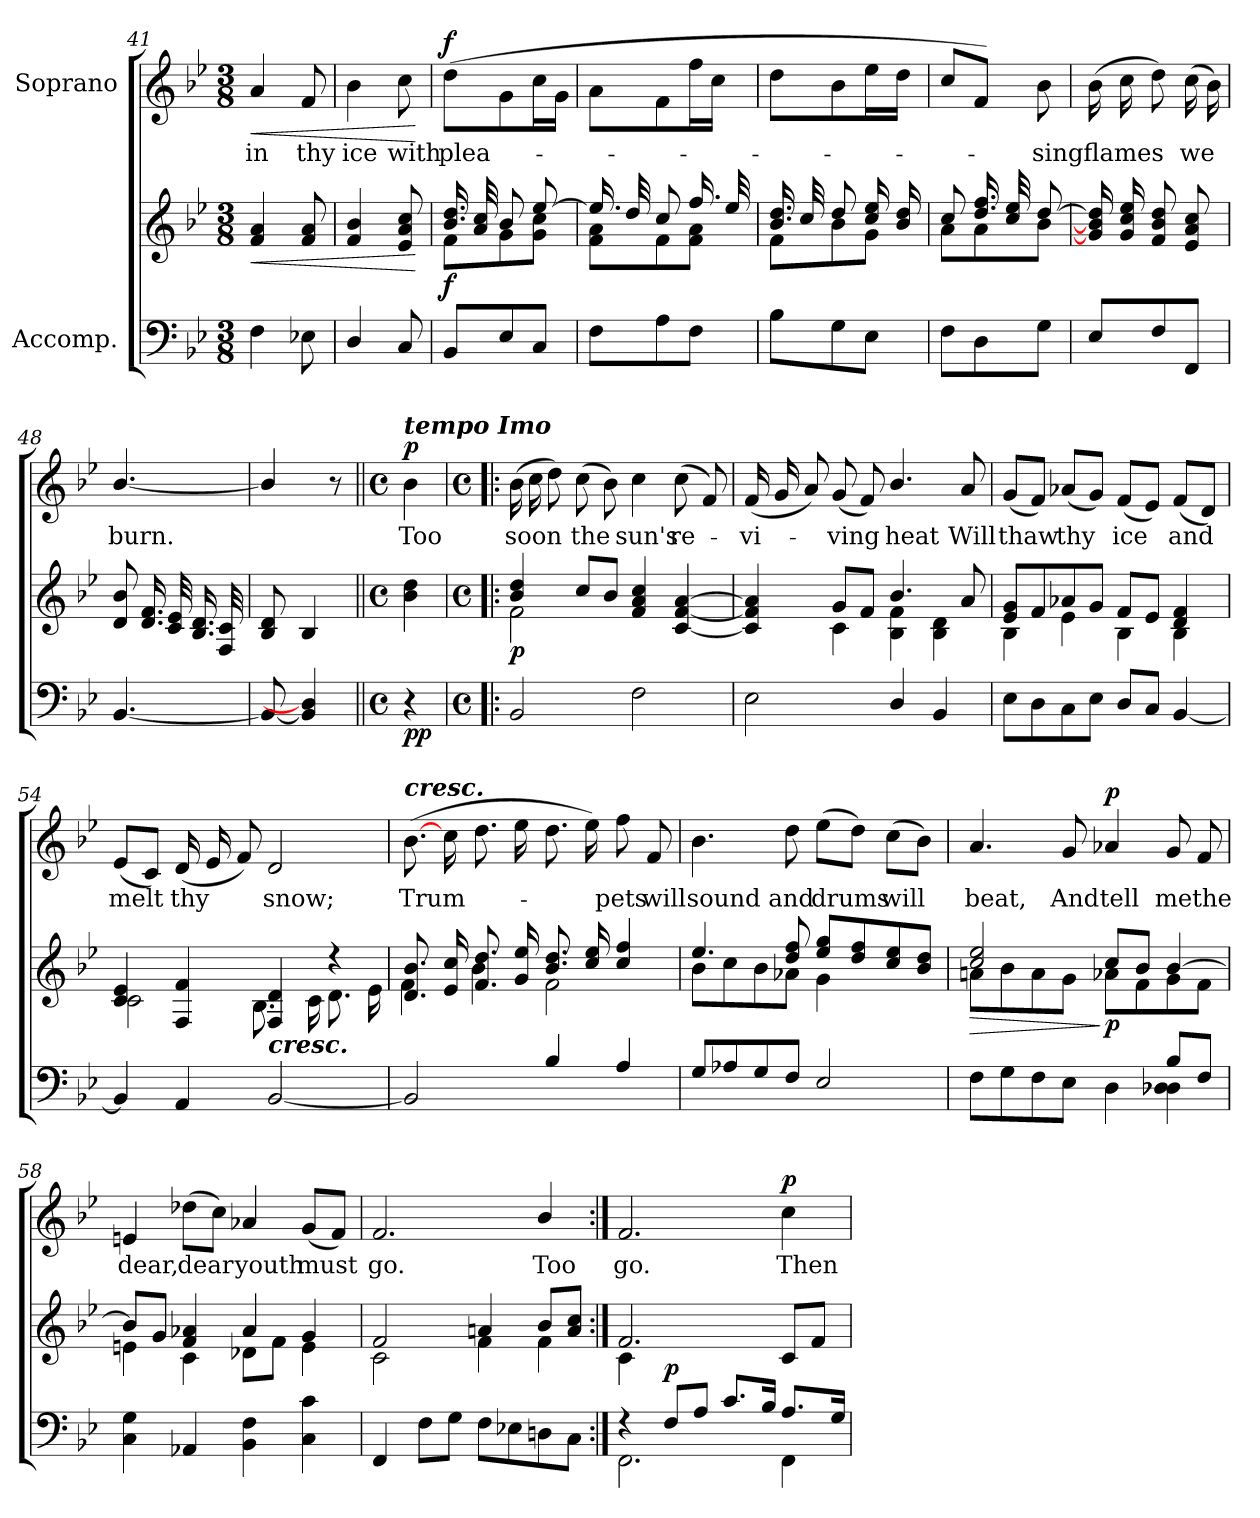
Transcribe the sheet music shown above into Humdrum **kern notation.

**kern	**kern	**dynam	**kern	**text	**dynam
*part2	*part2	*part2	*part1	*part1	*part1
*staff3	*staff2	*staff2/3	*staff1	*staff1	*staff1
*I"Accomp.	*	*	*I"Soprano	*	*
*clefF4	*clefG2	*	*clefG2	*	*
*k[b-e-]	*k[b-e-]	*	*k[b-e-]	*	*
*B-:	*B-:	*	*B-:	*	*
*M3/8	*M3/8	*	*M3/8	*	*
=41	=41	=41	=41	=41	=41
!	!	!LO:HP:b	!	!LO:LY:b	!LO:HP:b
*	*^	*	*	*	*
4F	4f/ 4a/	4ryy	<	4a	in	<
!	!	!	!	!	!LO:LY:b	!
8E-X	8f/ 8a/	8ryy	.	8f	thy	.
=42	=42	=42	=42	=42	=42	=42
!	!	!	!	!	!LO:LY:b	!
4D/	4f/ 4b-/	4ryy	.	4b-	ice	.
!	!	!	!	!	!LO:LY:b	!
8C	8e-/ 8a/ 8cc/	8ryy	.	8cc	with	.
*	*v	*v	*	*	*	*
.	.	[	.	.	[
!!LO:LB:g=z
=43	=43	=43	=43	=43	=43
*	*^	*	*	*	*
!	!	!	!LO:DY:b	!	!LO:LY:b	!LO:DY:b
8BB-L	16.b-/ 16.dd/LL	8f\L	f	(<8ddL	plea-	f
.	32a/ 32cc/L	.	.	.	.	.
8E-	8b-/	8g\	.	8g	.	.
8CJ	[8ee-/J	8g\ 8cc\J	.	16ccL	.	.
.	.	.	.	16gJJ	.	.
=44	=44	=44	=44	=44	=44	=44
8FL	16.ee-/LL]	8f\ 8a\L	.	8aL	.	.
.	32dd/L	.	.	.	.	.
8A	8cc/	8f\	.	8f	.	.
8FJ	16.ff/L	8f\ 8a\J	.	16ffL	.	.
.	.	.	.	16ccJJ	.	.
.	32ee-/JJ	.	.	.	.	.
=45	=45	=45	=45	=45	=45	=45
8B-L	16.b-/ 16.dd/LL	8f\L	.	8ddL	.	.
.	32cc/L	.	.	.	.	.
8G	8dd/	8b-\	.	8b-	.	.
8E-J	16cc/ 16ee-/L	8g\J	.	16ee-L	.	.
.	16b-/ 16dd/JJ	.	.	16ddJJ	.	.
=46	=46	=46	=46	=46	=46	=46
8FL	8cc/L	8a\L	.	8ccL	.	.
8D	16.dd/ 16.ff/L	8a\	.	8fJ)	.	.
.	32cc/ 32ee-/L	.	.	.	.	.
!	!	!	!	!	!LO:LY:b	!
8GJ	[8dd/J	8b-\J	.	8b-	sing	.
=47	=47	=47	=47	=47	=47	=47
!	!	!LO:N:vis=1	!	!	!LO:LY:b	!
8E-L	16g/] 16b-/] 16dd/]LL	4.ryy	.	(>16b-LL	flames	.
.	16g/ 16cc/ 16ee-/	.	.	16cc	.	.
8F	8f/ 8b-/ 8dd/	.	.	8ddJ)	.	.
!	!	!	!	!	!LO:LY:b	!
8FFJ	8e-/ 8a/ 8cc/J	.	.	(>16ccLL	we	.
.	.	.	.	16b-JJ)	.	.
=48	=48	=48	=48	=48	=48	=48
!	!	!LO:N:vis=1	!	!	!LO:LY:b	!
[4.BB-	8d/ 8b-/L	4.ryy	.	[4.b-/	burn.	.
.	16.d/ 16.f/L	.	.	.	.	.
.	32c/ 32e-/L	.	.	.	.	.
.	16.B-/ 16.d/	.	.	.	.	.
.	32F/ 32c/JJ	.	.	.	.	.
=49	=49	=49	=49	=49	=49	=49
8BB-/_	8B-/ 8d/	8ryy	.	4b-/]	.	.
4BB-] 4D]	4B-/	4ryy	.	.	.	.
.	.	.	.	8r	.	.
=50||	=50||	=50||	=50||	=50||	=50||	=50||
*M4/4	*M4/4	*	*	*M4/4	*	*
*met(c)	*met(c)	*	*	*met(c)	*	*
!	!	!	!	!LO:TX:a:Bi:t=tempo Imo	!	!
!	!	!	!LO:DY:b=2	!	!LO:LY:b	!
!	!	!	!LO:DY:n=1:b	!	!	!LO:DY:b
4r	4b-\ 4dd\	4ryy	p p	4b-	Too	p
!!LO:LB:g=z
=51!|:	=51!|:	=51!|:	=51!|:	=51!|:	=51!|:	=51!|:
*M4/4	*M4/4	*	*	*M4/4	*	*
*met(c)	*met(c)	*	*	*met(c)	*	*
!	!	!	!LO:DY:b	!	!LO:LY:b	!
2BB-	4b-/ 4dd/	2f\	p	(>16b-LL	soon	.
.	.	.	.	16cc	.	.
.	.	.	.	8ddJ)	.	.
!	!	!	!	!	!LO:LY:b	!
.	8cc/L	.	.	(>8ccL	the	.
.	8b-/J	.	.	8b-J)	.	.
!	!	!	!	!	!LO:LY:b	!
2F	4f/ 4a/ 4cc/	2ryy	.	4cc	sun's	.
!	!	!	!	!	!LO:LY:b	!
.	[4c/ [4f/ [4a/	.	.	(8ccL	re-	.
.	.	.	.	8fJ)	.	.
=52	=52	=52	=52	=52	=52	=52
!	!	!	!	!	!LO:LY:b	!
2E-	4c/] 4f/] 4a/]	4ryy	.	(<16fLL	vi-	.
.	.	.	.	16g	.	.
.	.	.	.	8aJ)	.	.
!	!	!	!	!	!LO:LY:b	!
.	8g/L	4c\	.	(<8gL	ving	.
.	8f/J	.	.	8fJ)	.	.
!	!	!	!	!	!LO:LY:b	!
4D/	4.b-/	4B-\ 4f\	.	4.b-/	heat	.
4BB-	.	4B-\ 4d\	.	.	.	.
!	!	!	!	!	!LO:LY:b	!
.	8a/	.	.	8a	Will	.
=53	=53	=53	=53	=53	=53	=53
!	!	!	!	!	!LO:LY:b	!
8E-L	8e-/ 8g/L	4B-\	.	(<8gL	thaw	.
8D	8f/	.	.	8fJ)	.	.
!	!	!	!	!	!LO:LY:b	!
8C	8a-X/	4e-\	.	(<8a-XL	thy	.
8E-J	8g/J	.	.	8gJ)	.	.
!	!	!	!	!	!LO:LY:b	!
8DL	8f/L	4B-\	.	(<8fL	ice	.
8CJ	8e-/J	.	.	8e-J)	.	.
!	!	!	!	!	!LO:LY:b	!
[4BB-	4d/ 4f/	4B-\	.	(<8fL	and	.
.	.	.	.	8dJ)	.	.
=54	=54	=54	=54	=54	=54	=54
!	!	!	!	!	!LO:LY:b	!
4BB-]	4c/ 4e-/	2c\	.	(<8e-L	melt	.
.	.	.	.	8cJ)	.	.
!	!	!	!	!	!LO:LY:b	!
4AA	4F/ 4f/	.	.	(<16dLL	thy	.
.	.	.	.	16e-	.	.
.	.	.	.	8fJ)	.	.
!	!LO:TX:b:Bi:t=cresc.	!	!	!	!	!
!	!	!	!	!	!LO:LY:b	!
[2BB-	4F/ 4d/	8.B-\L	.	2d	snow;	.
.	.	16c\L	.	.	.	.
.	4r	8.d\	.	.	.	.
.	.	16e-\J	.	.	.	.
!!LO:LB:g=z
=55	=55	=55	=55	=55	=55	=55
*^	*	*	*	*	*	*
!	!	!	!	!	!LO:TX:a:Bi:t=cresc.	!	!
!	!	!	!	!	!	!LO:LY:b	!
2BB-]	1ryy	8.d/ 8.b-/L	4f\	.	(>[8.b-L	Trum-	.
.	.	16e-/ 16cc/L	.	.	16ccL	.	.
.	.	8.f/ 8.dd/	4b-\	.	8.dd	.	.
.	.	16g/ 16ee-/J	.	.	16ee-J	.	.
4B-	.	8.b-/ 8.dd/L	2f\	.	8.ddL	.	.
.	.	16cc/ 16ee-/J	.	.	16ee-J)	.	.
!	!	!	!	!	!	!LO:LY:b	!
4A	.	4cc/ 4ff/	.	.	8ff	pets	.
!	!	!	!	!	!	!LO:LY:b	!
.	.	.	.	.	8f	will	.
=56	=56	=56	=56	=56	=56	=56	=56
!	!	!	!	!	!	!LO:LY:b	!
8GL	1ryy	4.ee-/	8b-\L	.	4.b-	sound	.
8A-X	.	.	8cc\	.	.	.	.
8G	.	.	8b-\	.	.	.	.
!	!	!	!	!	!	!LO:LY:b	!
8FJ	.	8dd/ 8ff/	8a-X\J	.	8dd	and	.
!	!	!	!	!	!	!LO:LY:b	!
2E-	.	8ee-/ 8gg/L	4g\	.	(>8ee-L	drums	.
.	.	8dd/ 8ff/	.	.	8ddJ)	.	.
!	!	!	!	!	!	!LO:LY:b	!
.	.	8cc/ 8ee-/	4ryy	.	(>8ccL	will	.
.	.	8b-/ 8dd/J	.	.	8b-J)	.	.
=57	=57	=57	=57	=57	=57	=57	=57
!	!	!	!	!LO:HP:b	!	!LO:LY:b	!
8F\L	2ryy	2cc/ 2ee-/	8an\L	>	4.a	beat,	.
8G\	.	.	8b-\	.	.	.	.
8F\	.	.	8a\	.	.	.	.
!	!	!	!	!	!	!LO:LY:b	!
8E-\J	.	.	8g\J	.	8g	And	.
!	!	!	!	!LO:DY:n=1:b	!	!LO:LY:b	!LO:DY:b
4D\	4ryy	8cc/L	8a-X\L	] p	4a-X	tell	p
.	.	8b-/J	8f\	.	.	.	.
!	!	!	!	!	!	!LO:LY:b	!
8B-/L	4D-X\ 4D-\	[4b-/	8g\	.	8g	me	.
!	!	!	!	!	!	!LO:LY:b	!
8F/J	.	.	8f\J	.	8f	the	.
=58	=58	=58	=58	=58	=58	=58	=58
!	!	!	!	!	!	!LO:LY:b	!
4C 4G	4ryy	8b-/L]	4en\	.	4en	dear,	.
.	.	8g/J	.	.	.	.	.
!	!	!	!	!	!	!LO:LY:b	!
4AA-X/	4ryy	4f/ 4a-X/	4c\	.	(>8dd-XL	dear	.
.	.	.	.	.	8ccJ)	.	.
!	!	!	!	!	!	!LO:LY:b	!
4BB- 4F	2ryy	4a-/	8d-X\L	.	4a-X	youth	.
.	.	.	8f\J	.	.	.	.
!	!	!	!	!	!	!LO:LY:b	!
4C 4c	.	4g/	4e\	.	(<8gL	must	.
.	.	.	.	.	8fJ)	.	.
!!LO:LB:g=z
=59	=59	=59	=59	=59	=59	=59	=59
*	*	*	*^	*	*	*	*
!	!	!	!	!	!	!	!LO:LY:b	!
4FF	2ryy	2f/	2c\	1ryy	.	2.f	go.	.
8F\L	.	.	.	.	.	.	.	.
8G\J	.	.	.	.	.	.	.	.
8F\L	2ryy	4an/	4f\	.	.	.	.	.
8E-X\	.	.	.	.	.	.	.	.
!	!	!	!	!	!	!	!LO:LY:b	!
8Dn\	.	8b-/L	4f\	.	.	4b-/	Too	.
8C\J	.	8a/ 8cc/J	.	.	.	.	.	.
=60:|!	=60:|!	=60:|!	=60:|!	=60:|!	=60:|!	=60:|!	=60:|!	=60:|!
!	!	!	!	!	!	!	!LO:LY:b	!
4r	2.FF\	2.f/	4c\	1ryy	.	2.f	go.	.
!	!	!	!	!	!LO:DY:a=2	!	!	!
8F/L	.	.	4ryy	.	p	.	.	.
8A/J	.	.	.	.	.	.	.	.
8.c/L	.	.	4ryy	.	.	.	.	.
16B-/J	.	.	.	.	.	.	.	.
!	!	!	!	!	!	!	!LO:LY:b	!LO:DY:b
8.A/L	4FF\	4ryy	8c/L	.	.	4cc	Then	p
.	.	.	8f/J	.	.	.	.	.
16G/J	.	.	.	.	.	.	.	.
*v	*v	*	*	*	*	*	*	*
*	*v	*v	*v	*	*	*	*
=	=	=	=	=	=
*-	*-	*-	*-	*-	*-
